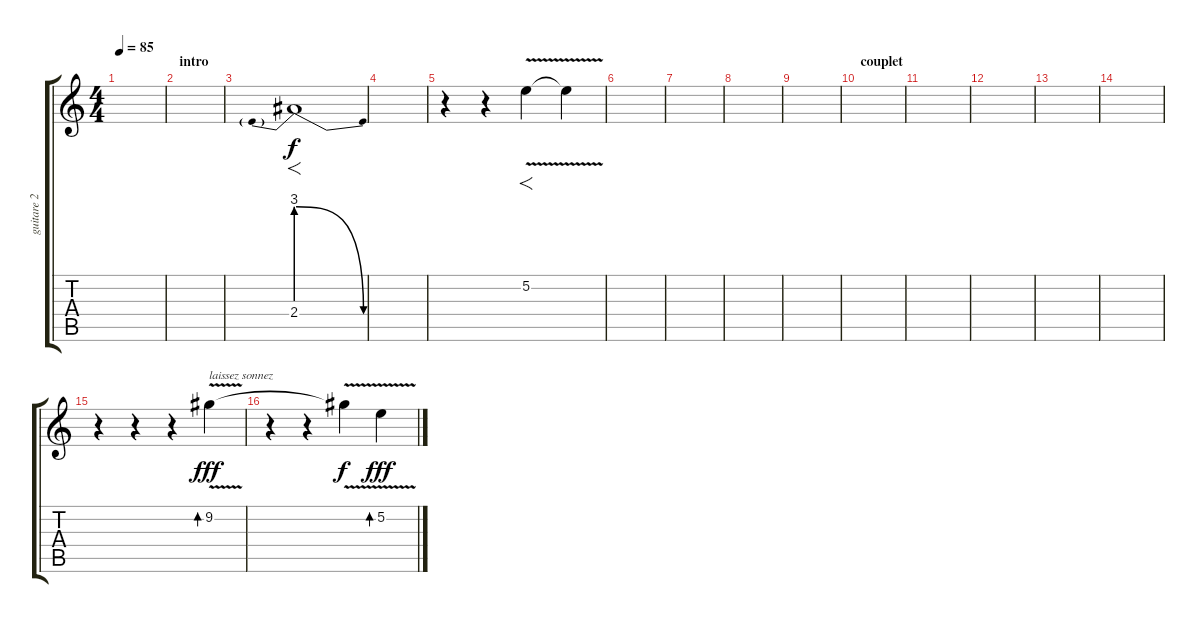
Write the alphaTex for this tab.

\track ("guitare 2" "guitare 2") {instrument distortionguitar}
\staff {score tabs}
\tuning (E4 B3 G3 D3 A2 E2) {hide}
\ts (4 4)
\tempo 85
\clef g2
\ks c
|
\section ("" "intro")
|
2.4{be (prebendrelease 0 12 60 0)}.1{f} |
|
r.4{volume 16} r.4 5.2{v}.4{f} 5.2{t}.4 |
|
|
|
|
\section ("" "couplet")
|
|
|
|
|
r.4{volume 13 instrument electricguitarclean} r.4 r.4 9.2{v}.4{bd 60 txt "laissez sonnez" dy fff} |
r.4 r.4 9.2{t}.4{dy f} 5.2{v}.4{bd 60 dy fff}
